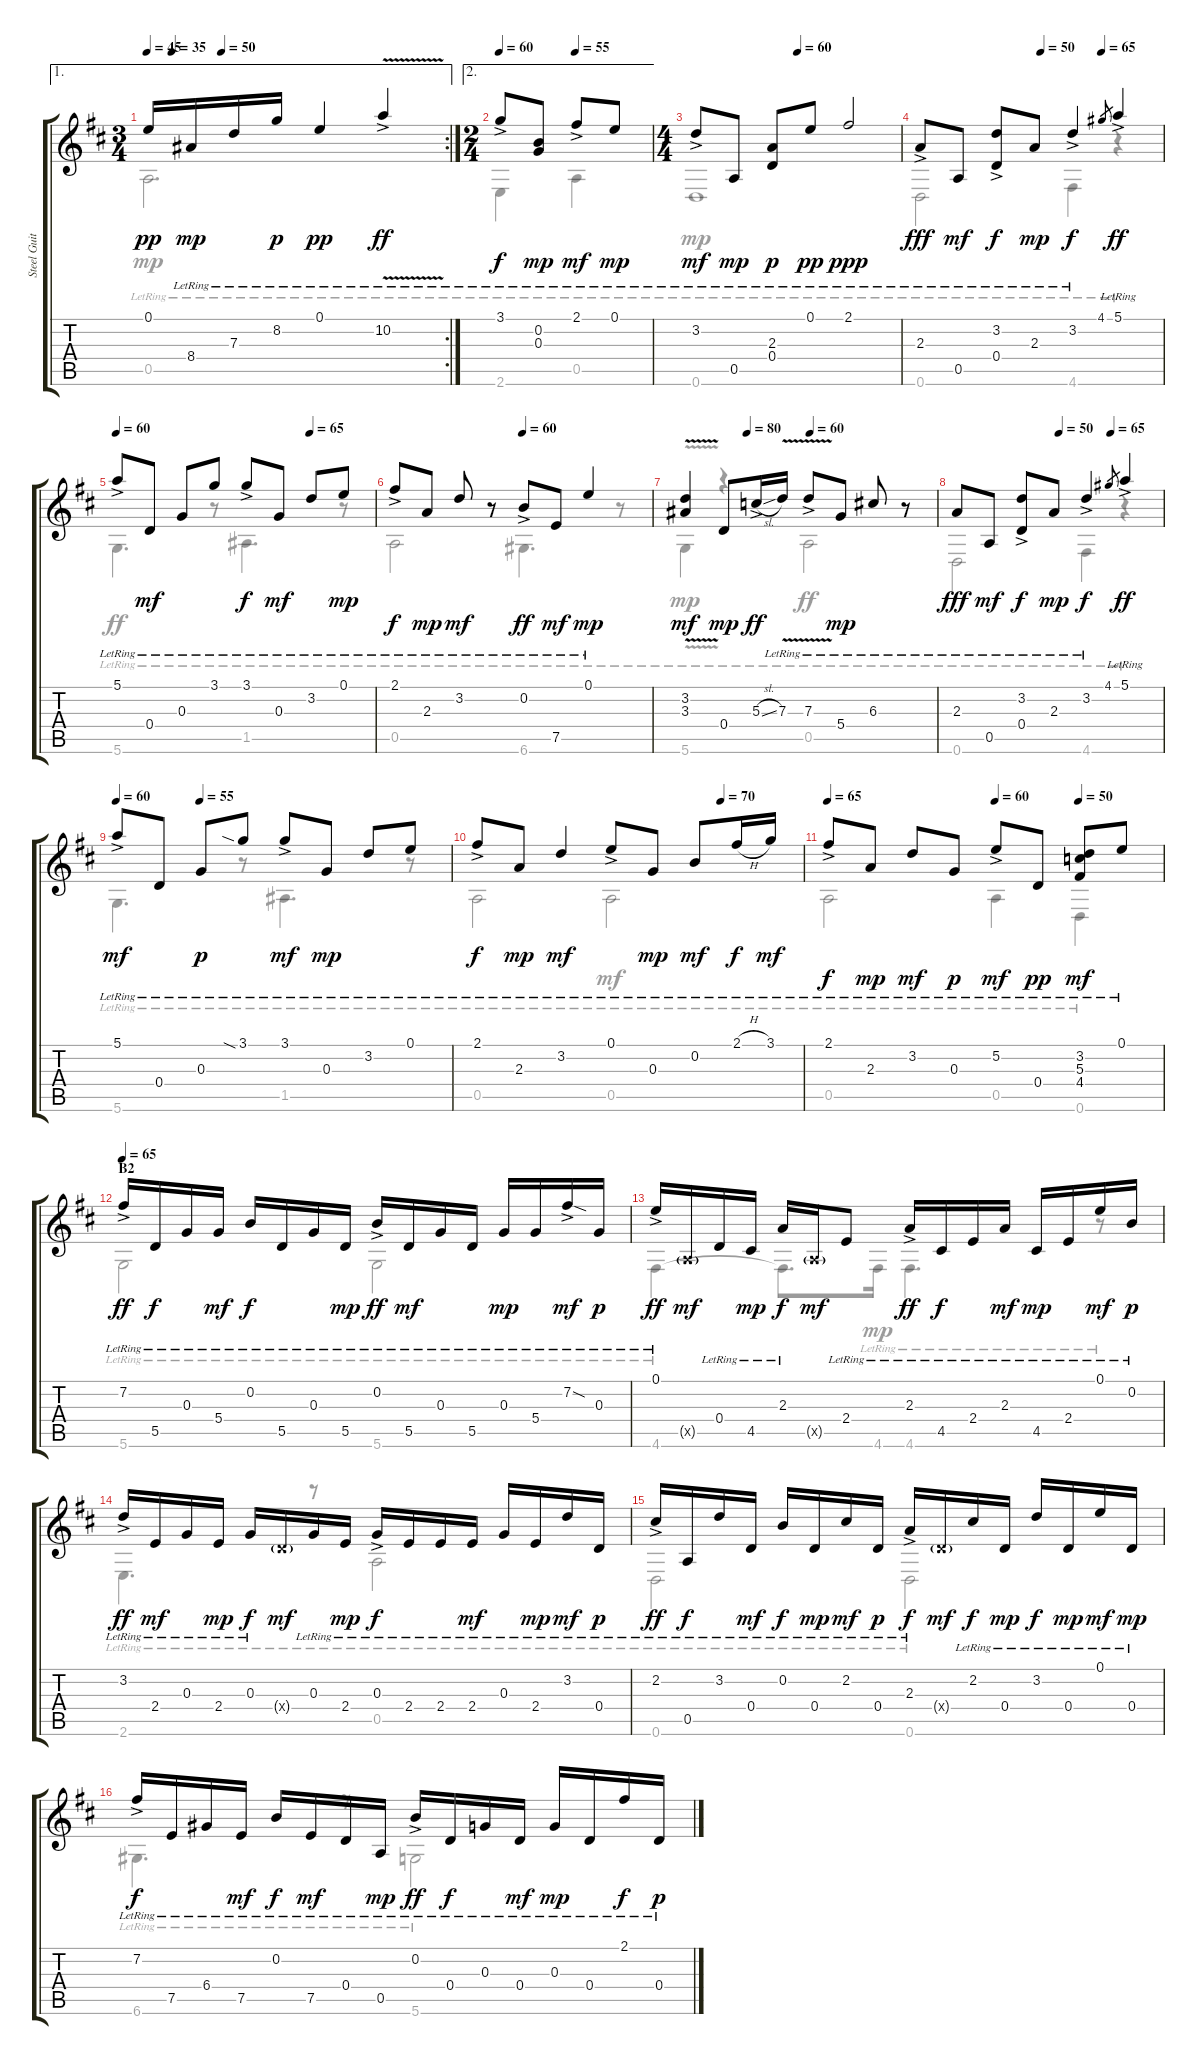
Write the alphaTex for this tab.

\track ("Steel Guitar" "Steel Guit") {instrument acousticguitarsteel}
\staff {score tabs}
\tuning (E4 B3 G3 D3 A2 D2) {hide}
\voice
\ae 1
\rc 2
\ts (3 4)
\tempo 45
\tempo (35 0.08333333333333333)
\tempo (50 0.25)
\clef g2
\ks d
0.1{t}.16{dy pp} 8.4{lr}.16{dy mp} 7.3{lr}.16 8.2{lr}.16{dy p} 0.1{lr}.4{dy pp} 10.2{v ac lr}.4{dy ff} |
\ae 2
\ts (2 4)
\tempo 60
\tempo (55 0.5)
3.1{ac lr}.8{dy f} (0.2{lr} 0.3{lr}).8{dy mp} 2.1{ac lr}.8{dy mf} 0.1{lr}.8{dy mp} |
\ts (4 4)
\tempo (60 0.5)
3.2{ac lr}.8{dy mf} 0.5{lr}.8{dy mp} (2.3{lr} 0.4{lr}).8{dy p} 0.1{lr}.8{dy pp} 2.1{lr}.2{dy ppp} |
\section ("" "")
\tempo (50 0.5)
\tempo (65 0.75)
2.3{ac lr}.8{dy fff} 0.5{lr}.8{dy mf} (3.2{ac lr} 0.4{lr}).8{dy f} 2.3{lr}.8{dy mp} 3.2{ac lr}.4{dy f} 4.1.8{gr} 5.1{ac lr}.4{dy ff} |
\tempo 60
\tempo (65 0.75)
5.1{ac lr}.8 0.4{lr}.8{dy mf} 0.3{lr}.8 3.1{lr}.8 3.1{ac lr}.8{dy f} 0.3{lr}.8{dy mf} 3.2{lr}.8 0.1{lr}.8{dy mp} |
\tempo (60 0.5)
2.1{ac lr}.8{dy f} 2.3{lr}.8{dy mp} 3.2{lr}.8{dy mf} r.8 0.2{ac lr}.8{dy ff} 7.5{lr}.8{dy mf} 0.1{lr}.4{dy mp} |
\tempo (80 0.25)
\tempo (60 0.5)
(3.2{v} 3.3{v}).4{dy mf} 0.4.8{dy mp} 5.3{sl ac}.16{dy ff} 7.3{v lr}.16 7.3{v ac lr}.8 5.4{lr}.8{dy mp} 6.3{lr}.8 r.8 |
\tempo (50 0.5)
\tempo (65 0.75)
2.3{lr}.8{dy fff} 0.5{lr}.8{dy mf} (3.2{ac lr} 0.4{lr}).8{dy f} 2.3{lr}.8{dy mp} 3.2{ac lr}.4{dy f} 4.1.8{gr} 5.1{ac lr}.4{dy ff} |
\tempo 60
\tempo (55 0.25)
5.1{ac lr}.8{dy mf} 0.4{lr}.8 0.3{lr}.8{dy p} 3.1{sia lr}.8 3.1{ac lr}.8{dy mf} 0.3{lr}.8{dy mp} 3.2{lr}.8 0.1{lr}.8 |
\tempo (70 0.75)
2.1{ac lr}.8{dy f} 2.3{lr}.8{dy mp} 3.2{lr}.4{dy mf} 0.1{ac lr}.8 0.3{lr}.8{dy mp} 0.2{lr}.8{dy mf} 2.1{h lr}.16{dy f} 3.1{lr}.16{dy mf} |
\tempo 65
\tempo (60 0.5)
\tempo (50 0.75)
2.1{ac lr}.8{dy f} 2.3{lr}.8{dy mp} 3.2{lr}.8{dy mf} 0.3{lr}.8{dy p} 5.2{ac lr}.8{dy mf} 0.4{lr}.8{dy pp} (3.2{lr} 5.3{lr} 4.4{lr}).8{dy mf} 0.1{lr}.8 |
\section ("" "B2")
\tempo 65
7.2{ac lr}.16{dy ff} 5.5{lr}.16{dy f} 0.3{lr}.16 5.4{lr}.16{dy mf} 0.2{lr}.16{dy f} 5.5{lr}.16 0.3{lr}.16 5.5{lr}.16{dy mp} 0.2{ac lr}.16{dy ff} 5.5{lr}.16{dy mf} 0.3{lr}.16 5.5{lr}.16 0.3{lr}.16{dy mp} 5.4{lr}.16 7.2{sod ac lr}.16{dy mf} 0.3{lr}.16{dy p} |
0.1{ac lr}.16{dy ff} 0.5{g x}.16{dy mf} 0.4{lr}.16 4.5{lr}.16{dy mp} 2.3{lr}.16{dy f} 0.5{g x}.16{dy mf} 2.4{lr}.8 2.3{ac lr}.16{dy ff} 4.5{lr}.16{dy f} 2.4{lr}.16 2.3{lr}.16{dy mf} 4.5{lr}.16{dy mp} 2.4{lr}.16 0.1{lr}.16{dy mf} 0.2{lr}.16{dy p} |
3.2{ac lr}.16{dy ff} 2.4{lr}.16{dy mf} 0.3{lr}.16 2.4{lr}.16{dy mp} 0.3{lr}.16{dy f} 0.4{g x}.16{dy mf} 0.3{lr}.16 2.4{lr}.16{dy mp} 0.3{ac lr}.16{dy f} 2.4{lr}.16 2.4{lr}.16 2.4{lr}.16{dy mf} 0.3{lr}.16 2.4{lr}.16{dy mp} 3.2{lr}.16{dy mf} 0.4{lr}.16{dy p} |
2.2{ac lr}.16{dy ff} 0.5{lr}.16{dy f} 3.2{lr}.16 0.4{lr}.16{dy mf} 0.2{lr}.16{dy f} 0.4{lr}.16{dy mp} 2.2{lr}.16{dy mf} 0.4{lr}.16{dy p} 2.3{ac lr}.16{dy f} 0.4{g x}.16{dy mf} 2.2{lr}.16{dy f} 0.4{lr}.16{dy mp} 3.2{lr}.16{dy f} 0.4{lr}.16{dy mp} 0.1{lr}.16{dy mf} 0.4{lr}.16{dy mp} |
7.2{ac lr}.16{dy f} 7.5{lr}.16 6.4{lr}.16 7.5{lr}.16{dy mf} 0.2{lr}.16{dy f} 7.5{lr}.16{dy mf} 0.4{lr}.16 0.5{lr}.16{dy mp} 0.2{ac lr}.16{dy ff} 0.4{lr}.16{dy f} 0.3{lr}.16 0.4{lr}.16{dy mf} 0.3{lr}.16{dy mp} 0.4{lr}.16 2.1{lr}.16{dy f} 0.4{lr}.16{dy p}
\voice
\clef g2
\ottava regular
\simile none
\ks d
0.5{lr}.2{d dy mp} |
2.6{lr}.4{dy f} 0.5{lr}.4{dy mf} |
0.6{lr}.1{dy mp} |
0.6{lr}.2{dy fff} 4.6{lr}.4{dy f} r.4 |
5.6{lr}.4{d dy ff} r.8 1.5{lr}.4{d dy f} r.8 |
0.5{lr}.2 6.6{lr}.4{d dy ff} r.8 |
5.6{v lr}.4{dy mp} r.4 0.5{lr}.2{dy ff} |
0.6{lr}.2{dy fff} 4.6{lr}.4{dy f} r.4 |
5.6{lr}.4{d dy mf} r.8 1.5{lr}.4{d} r.8 |
0.5{lr}.2{dy f} 0.5{lr}.2{dy mf} |
0.5{lr}.2 0.5{lr}.4 0.6{lr}.4 |
5.6{lr}.2{dy ff} 5.6{lr}.2 |
4.6{lr}.4 4.6{t}.8{d} 4.6{lr}.16{dy mp} 4.6{lr}.4{d dy ff} r.8 |
2.6{lr}.4{d} r.8 0.5{lr}.2{dy f} |
0.6{lr}.2{dy ff} 0.6{lr}.2{dy f} |
6.6{lr}.4{d} r.8 5.6{lr}.2{dy ff}
